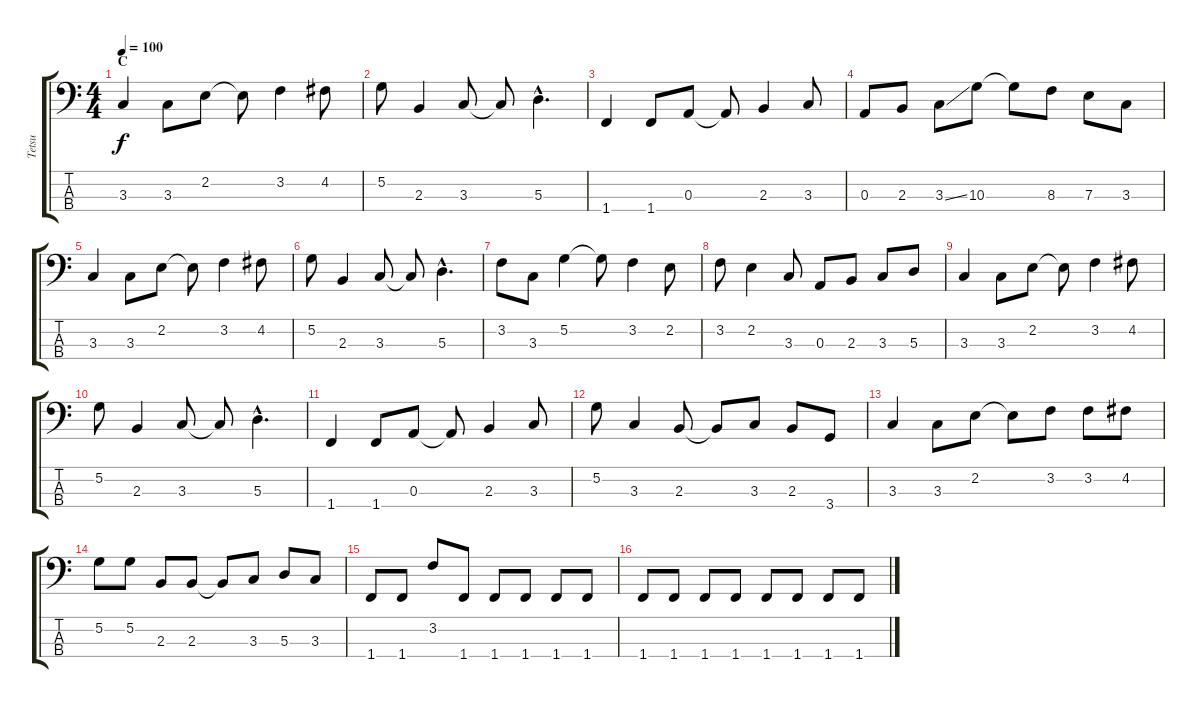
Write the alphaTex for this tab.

\track ("Tetsu" "Tetsu") {instrument electricbasspick}
\staff {score tabs}
\tuning (G2 D2 A1 E1) {hide}
\ts (4 4)
\section ("" "C")
\tempo 100
\clef f4
\ks c
3.3.4{dy f} 3.3.8 2.2.8 2.2{t}.8 3.2.4 4.2.8 |
5.2.8 2.3.4 3.3.8 3.3{t}.8 5.3{hac}.4{d} |
1.4.4 1.4.8 0.3.8 0.3{t}.8 2.3.4 3.3.8 |
0.3.8 2.3.8 3.3{ss}.8 10.3.8 10.3{t}.8 8.3.8 7.3.8 3.3.8 |
3.3.4 3.3.8 2.2.8 2.2{t}.8 3.2.4 4.2.8 |
5.2.8 2.3.4 3.3.8 3.3{t}.8 5.3{hac}.4{d} |
3.2.8 3.3.8 5.2.4 5.2{t}.8 3.2.4 2.2.8 |
3.2.8 2.2.4 3.3.8 0.3.8 2.3.8 3.3.8 5.3.8 |
3.3.4 3.3.8 2.2.8 2.2{t}.8 3.2.4 4.2.8 |
5.2.8 2.3.4 3.3.8 3.3{t}.8 5.3{hac}.4{d} |
1.4.4 1.4.8 0.3.8 0.3{t}.8 2.3.4 3.3.8 |
5.2.8 3.3.4 2.3.8 2.3{t}.8 3.3.8 2.3.8 3.4.8 |
3.3.4 3.3.8 2.2.8 2.2{t}.8 3.2.8 3.2.8 4.2.8 |
5.2.8 5.2.8 2.3.8 2.3.8 2.3{t}.8 3.3.8 5.3.8 3.3.8 |
1.4.8 1.4.8 3.2.8 1.4.8 1.4.8 1.4.8 1.4.8 1.4.8 |
1.4.8 1.4.8 1.4.8 1.4.8 1.4.8 1.4.8 1.4.8 1.4.8
